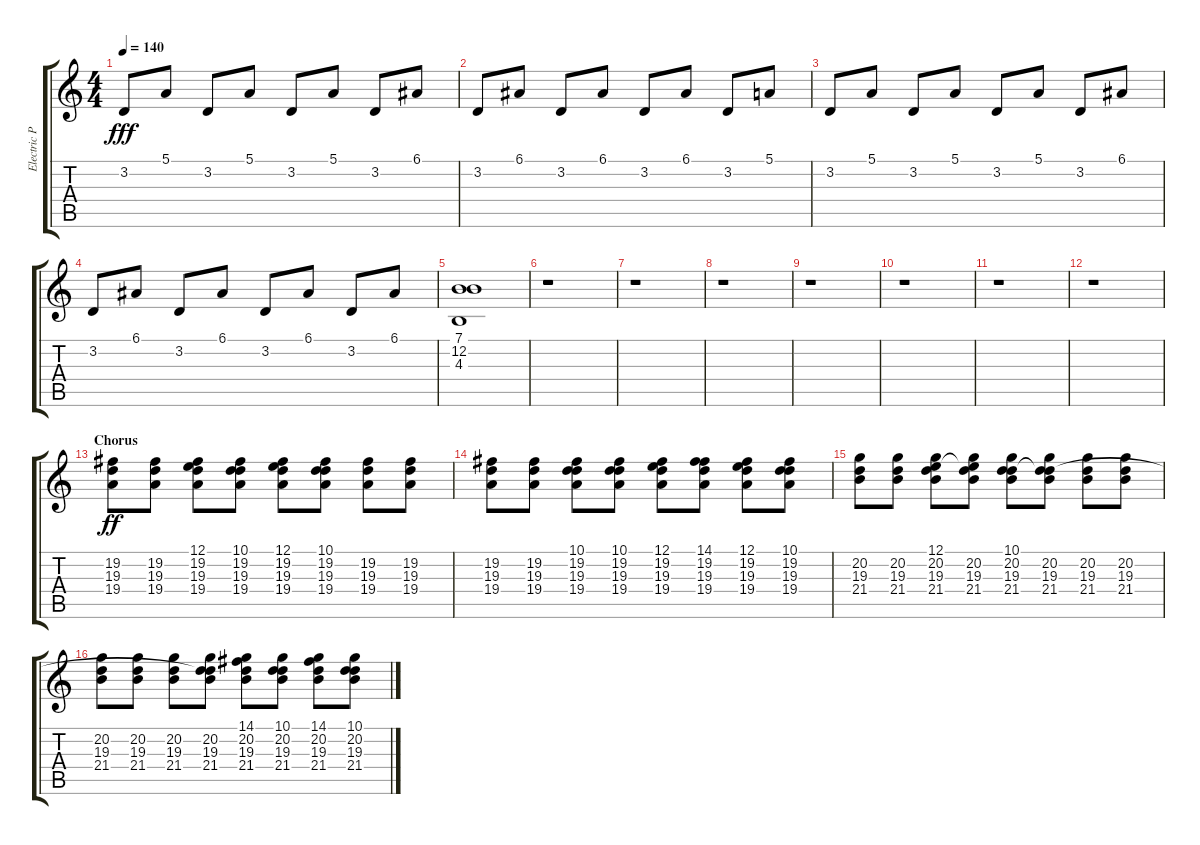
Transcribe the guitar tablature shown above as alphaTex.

\track ("Electric Piano" "Electric P") {instrument brightacousticpiano}
\staff {score tabs}
\tuning (E4 B3 G3 D3 A2 E2) {hide}
\ts (4 4)
\tempo 140
\clef g2
\ks c
3.2.8{dy fff} 5.1.8 3.2.8 5.1.8 3.2.8 5.1.8 3.2.8 6.1.8 |
3.2.8 6.1.8 3.2.8 6.1.8 3.2.8 6.1.8 3.2.8 5.1.8 |
3.2.8 5.1.8 3.2.8 5.1.8 3.2.8 5.1.8 3.2.8 6.1.8 |
3.2.8 6.1.8 3.2.8 6.1.8 3.2.8 6.1.8 3.2.8 6.1.8 |
(7.1 12.2 4.3).1 |
r.1 |
r.1 |
r.1 |
r.1 |
r.1 |
r.1 |
r.1 |
\section ("" "Chorus")
(19.2 19.3 19.4).8{dy ff} (19.2 19.3 19.4).8 (12.1 19.2 19.3 19.4).8 (10.1 19.2 19.3 19.4).8 (12.1 19.2 19.3 19.4).8 (10.1 19.2 19.3 19.4).8 (19.2 19.3 19.4).8 (19.2 19.3 19.4).8 |
(19.2 19.3 19.4).8 (19.2 19.3 19.4).8 (10.1 19.2 19.3 19.4).8 (10.1 19.2 19.3 19.4).8 (12.1 19.2 19.3 19.4).8 (14.1 19.2 19.3 19.4).8 (12.1 19.2 19.3 19.4).8 (10.1 19.2 19.3 19.4).8 |
(20.2 19.3 21.4).8 (20.2 19.3 21.4).8 (12.1 20.2 19.3 21.4).8 (12.1{t} 20.2 19.3 21.4).8 (10.1 20.2 19.3 21.4).8 (10.1{t} 20.2 19.3 21.4).8 (20.2 19.3 21.4).8 (20.2 19.3 21.4).8 |
(20.2 19.3 21.4).8 (20.2 19.3 21.4).8 (20.2 19.3 21.4).8 (10.1{t} 20.2 19.3 21.4).8 (14.1 20.2 19.3 21.4).8 (10.1 20.2 19.3 21.4).8 (14.1 20.2 19.3 21.4).8 (10.1 20.2 19.3 21.4).8
